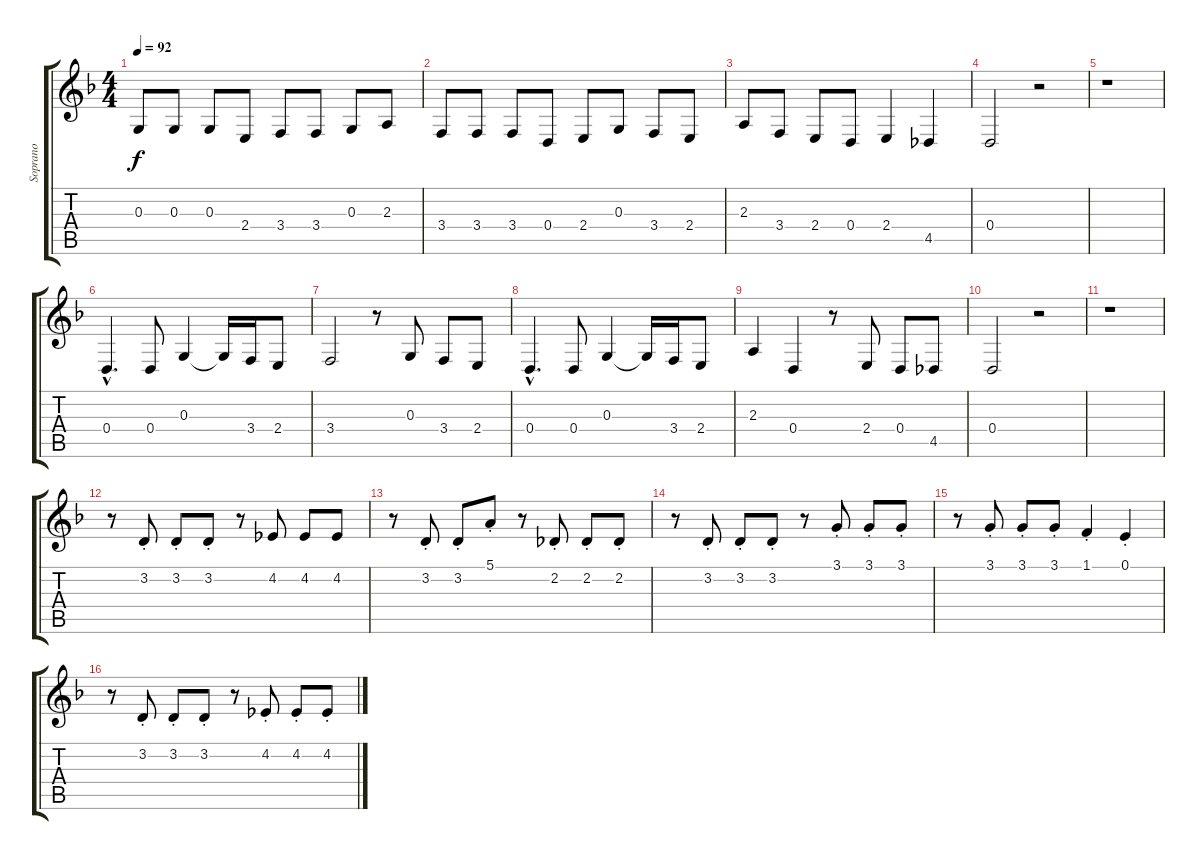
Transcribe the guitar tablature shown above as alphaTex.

\track ("Soprano" "Soprano") {instrument lead6voice}
\staff {score tabs}
\tuning (E4 B3 G3 D3 A2 E2) {hide}
\ts (4 4)
\tempo 92
\clef g2
\ks f
0.3.8{dy f} 0.3.8 0.3.8 2.4.8 3.4.8 3.4.8 0.3.8 2.3.8 |
3.4.8 3.4.8 3.4.8 0.4.8 2.4.8 0.3.8 3.4.8 2.4.8 |
2.3.8 3.4.8 2.4.8 0.4.8 2.4.4 4.5.4 |
0.4.2 r.2 |
r.1 |
0.4{hac}.4{d} 0.4.8 0.3.4 0.3{t}.16 3.4.16 2.4.8 |
3.4.2 r.8 0.3.8 3.4.8 2.4.8 |
0.4{hac}.4{d} 0.4.8 0.3.4 0.3{t}.16 3.4.16 2.4.8 |
2.3.4 0.4.4 r.8 2.4.8 0.4.8 4.5.8 |
0.4.2 r.2 |
r.1 |
r.8 3.2{st}.8 3.2{st}.8 3.2{st}.8 r.8 4.2.8 4.2.8 4.2.8 |
r.8 3.2{st}.8 3.2{st}.8 5.1{st}.8 r.8 2.2{st}.8 2.2{st}.8 2.2{st}.8 |
r.8 3.2{st}.8 3.2{st}.8 3.2{st}.8 r.8 3.1{st}.8 3.1{st}.8 3.1{st}.8 |
r.8 3.1{st}.8 3.1{st}.8 3.1{st}.8 1.1{st}.4 0.1{st}.4 |
r.8 3.2{st}.8 3.2{st}.8 3.2{st}.8 r.8 4.2{st}.8 4.2{st}.8 4.2{st}.8
